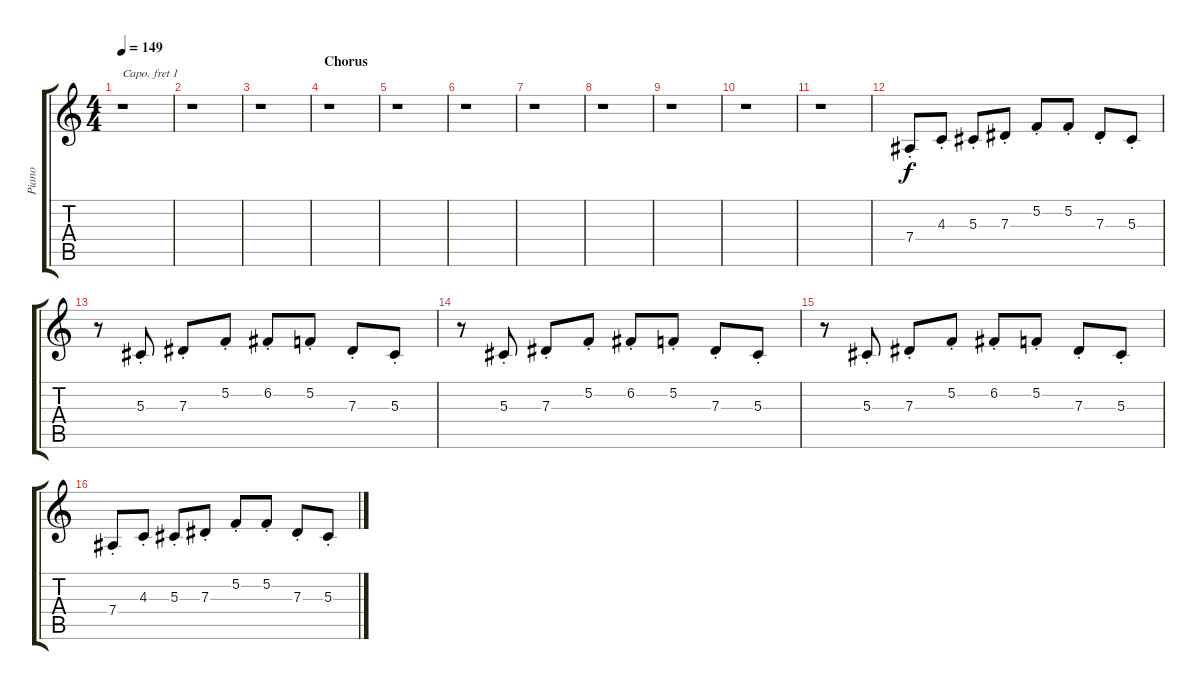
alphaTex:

\track ("Piano" "Piano") {instrument acousticgrandpiano}
\staff {score tabs}
\capo 1
\tuning (E4 B3 G3 D3 A2 E2) {hide}
\ts (4 4)
\tempo 149
\clef g2
\ks c
r.1{dy f} |
r.1 |
r.1 |
\section ("" "Chorus")
r.1 |
r.1 |
r.1 |
r.1 |
r.1 |
r.1 |
r.1 |
r.1 |
7.4{st}.8 4.3{st}.8 5.3{st}.8 7.3{st}.8 5.2{st}.8 5.2{st}.8 7.3{st}.8 5.3{st}.8 |
r.8 5.3{st}.8 7.3{st}.8 5.2{st}.8 6.2{st}.8 5.2{st}.8 7.3{st}.8 5.3{st}.8 |
r.8 5.3{st}.8 7.3{st}.8 5.2{st}.8 6.2{st}.8 5.2{st}.8 7.3{st}.8 5.3{st}.8 |
r.8 5.3{st}.8 7.3{st}.8 5.2{st}.8 6.2{st}.8 5.2{st}.8 7.3{st}.8 5.3{st}.8 |
7.4{st}.8 4.3{st}.8 5.3{st}.8 7.3{st}.8 5.2{st}.8 5.2{st}.8 7.3{st}.8 5.3{st}.8
